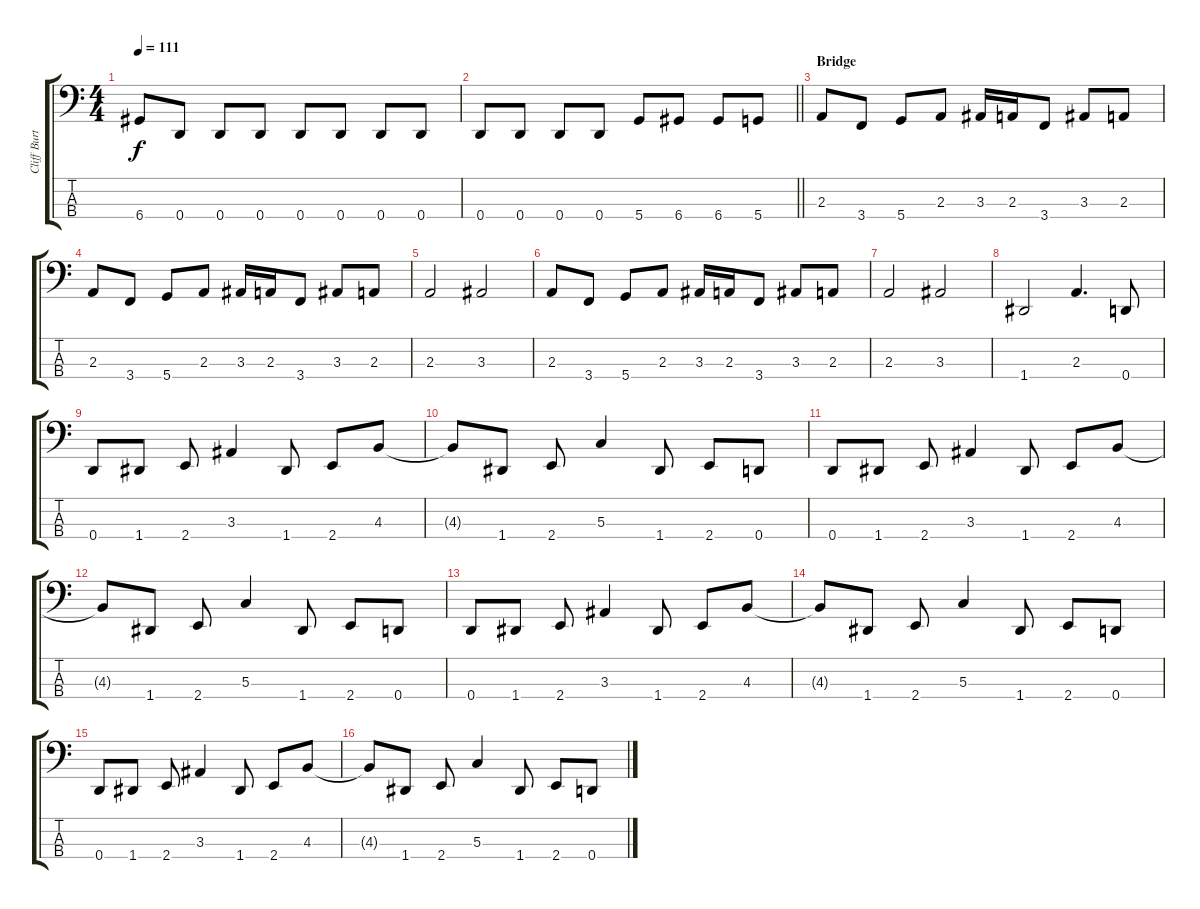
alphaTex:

\track ("Cliff Burton (Bass)" "Cliff Burt") {instrument electricbassfinger}
\staff {score tabs}
\tuning (F2 C2 G1 D1) {hide}
\ts (4 4)
\tempo 111
\clef f4
\ks c
6.4.8{dy f} 0.4.8 0.4.8 0.4.8 0.4.8 0.4.8 0.4.8 0.4.8 |
\barLineRight lightlight
0.4.8 0.4.8 0.4.8 0.4.8 5.4.8 6.4.8 6.4.8 5.4.8 |
\section ("" "Bridge")
2.3.8 3.4.8 5.4.8 2.3.8 3.3.16 2.3.16 3.4.8 3.3.8 2.3.8 |
2.3.8 3.4.8 5.4.8 2.3.8 3.3.16 2.3.16 3.4.8 3.3.8 2.3.8 |
2.3.2 3.3.2 |
2.3.8 3.4.8 5.4.8 2.3.8 3.3.16 2.3.16 3.4.8 3.3.8 2.3.8 |
2.3.2 3.3.2 |
1.4.2 2.3.4{d} 0.4.8 |
0.4.8 1.4.8 2.4.8 3.3.4 1.4.8 2.4.8 4.3.8 |
4.3{t}.8 1.4.8 2.4.8 5.3.4 1.4.8 2.4.8 0.4.8 |
0.4.8 1.4.8 2.4.8 3.3.4 1.4.8 2.4.8 4.3.8 |
4.3{t}.8 1.4.8 2.4.8 5.3.4 1.4.8 2.4.8 0.4.8 |
0.4.8 1.4.8 2.4.8 3.3.4 1.4.8 2.4.8 4.3.8 |
4.3{t}.8 1.4.8 2.4.8 5.3.4 1.4.8 2.4.8 0.4.8 |
0.4.8 1.4.8 2.4.8 3.3.4 1.4.8 2.4.8 4.3.8 |
4.3{t}.8 1.4.8 2.4.8 5.3.4 1.4.8 2.4.8 0.4.8
